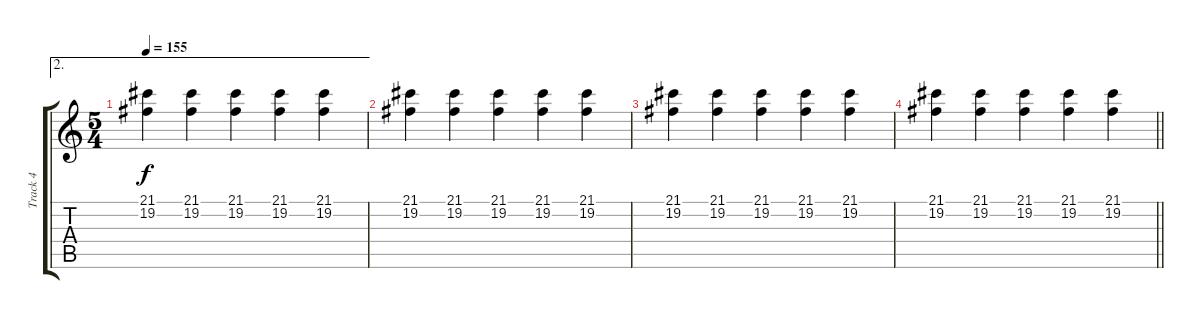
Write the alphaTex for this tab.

\track ("Track 4" "Track 4") {instrument brightacousticpiano}
\staff {score tabs}
\tuning (E4 B3 G3 D3 A2 E2) {hide}
\ae 2
\ts (5 4)
\tempo 155
\clef g2
\ks c
(21.1 19.2).4{dy f} (21.1 19.2).4 (21.1 19.2).4 (21.1 19.2).4 (21.1 19.2).4 |
(21.1 19.2).4 (21.1 19.2).4 (21.1 19.2).4 (21.1 19.2).4 (21.1 19.2).4 |
(21.1 19.2).4 (21.1 19.2).4 (21.1 19.2).4 (21.1 19.2).4 (21.1 19.2).4 |
\barLineRight lightlight
(21.1 19.2).4 (21.1 19.2).4 (21.1 19.2).4 (21.1 19.2).4 (21.1 19.2).4
